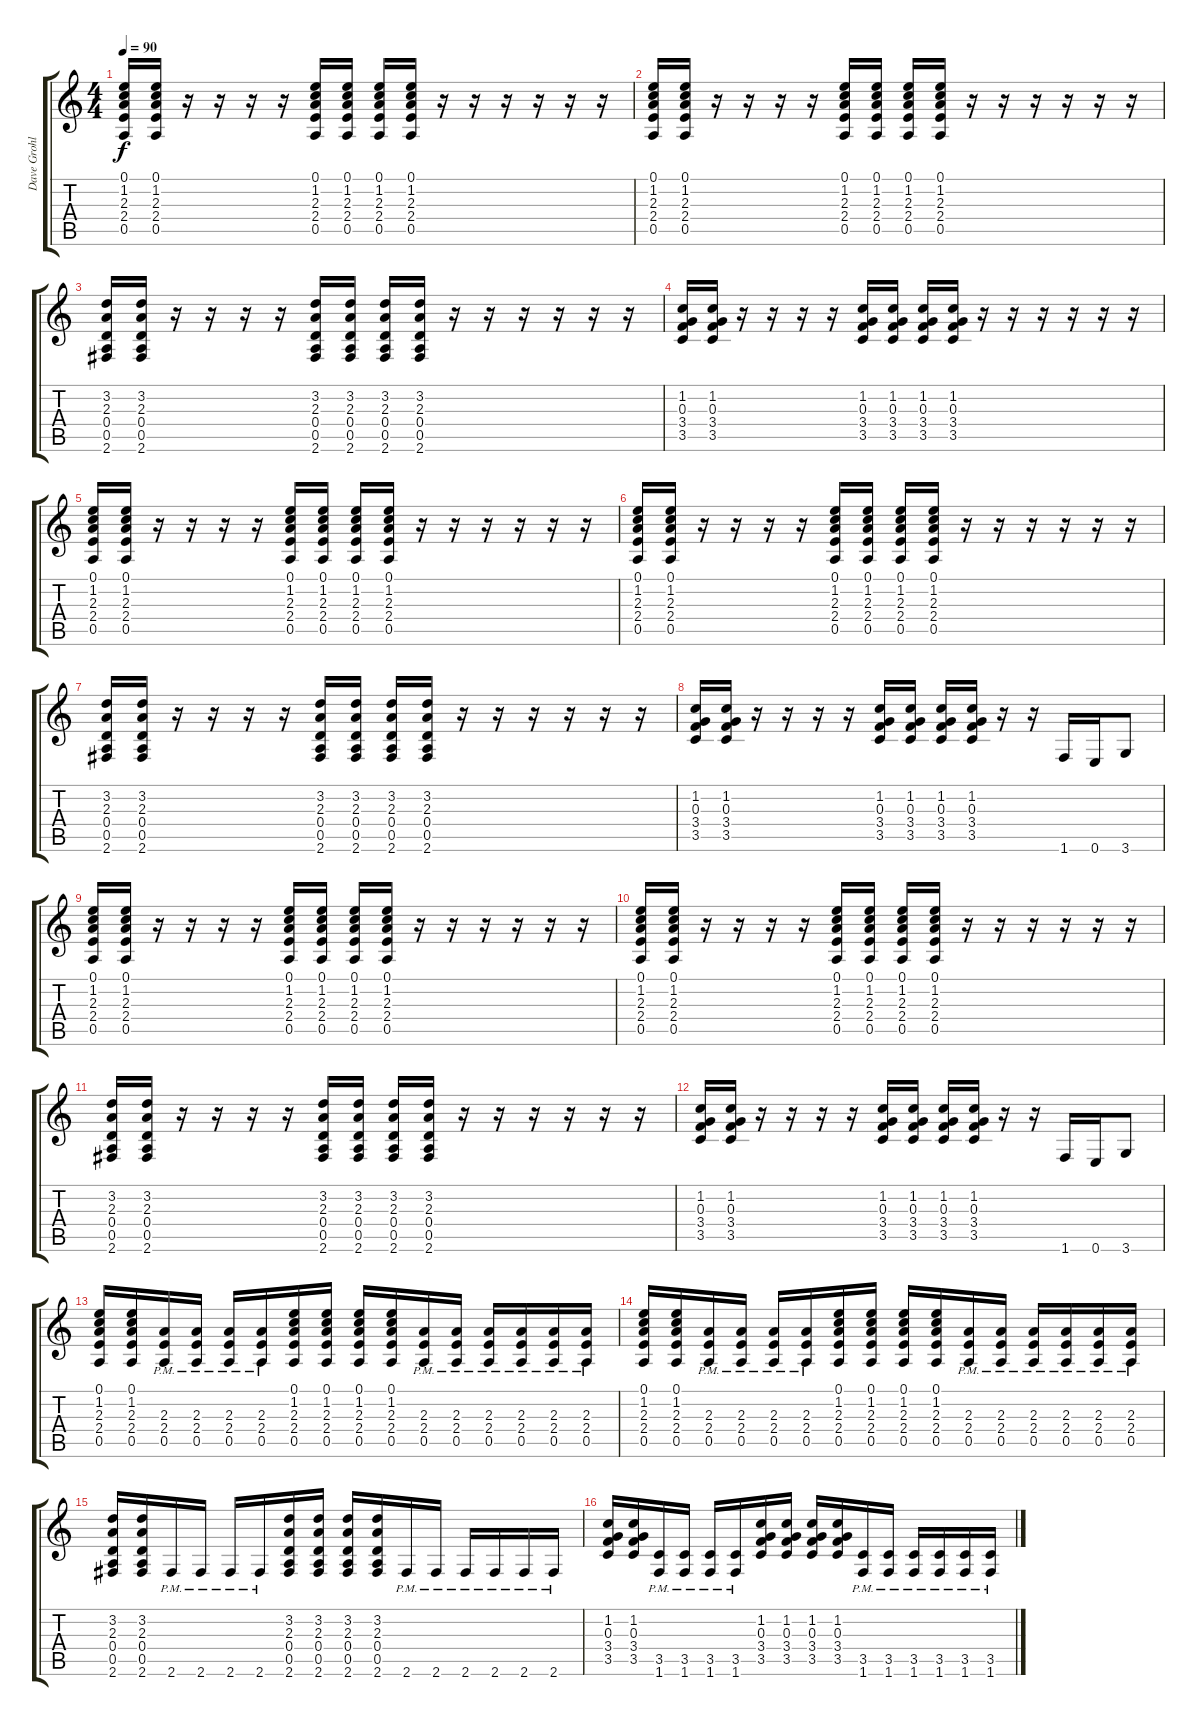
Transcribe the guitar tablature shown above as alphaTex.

\track ("Dave Grohl - Rhythm Guitar" "Dave Grohl") {instrument overdrivenguitar}
\staff {score tabs}
\tuning (E4 B3 G3 D3 A2 E2) {hide}
\ts (4 4)
\tempo 90
\clef g2
\ks c
(0.1 1.2 2.3 2.4 0.5).16{dy f} (0.1 1.2 2.3 2.4 0.5).16 r.16 r.16 r.16 r.16 (0.1 1.2 2.3 2.4 0.5).16 (0.1 1.2 2.3 2.4 0.5).16 (0.1 1.2 2.3 2.4 0.5).16 (0.1 1.2 2.3 2.4 0.5).16 r.16 r.16 r.16 r.16 r.16 r.16 |
(0.1 1.2 2.3 2.4 0.5).16 (0.1 1.2 2.3 2.4 0.5).16 r.16 r.16 r.16 r.16 (0.1 1.2 2.3 2.4 0.5).16 (0.1 1.2 2.3 2.4 0.5).16 (0.1 1.2 2.3 2.4 0.5).16 (0.1 1.2 2.3 2.4 0.5).16 r.16 r.16 r.16 r.16 r.16 r.16 |
(3.2 2.3 0.4 0.5 2.6).16 (3.2 2.3 0.4 0.5 2.6).16 r.16 r.16 r.16 r.16 (3.2 2.3 0.4 0.5 2.6).16 (3.2 2.3 0.4 0.5 2.6).16 (3.2 2.3 0.4 0.5 2.6).16 (3.2 2.3 0.4 0.5 2.6).16 r.16 r.16 r.16 r.16 r.16 r.16 |
(1.2 0.3 3.4 3.5).16 (1.2 0.3 3.4 3.5).16 r.16 r.16 r.16 r.16 (1.2 0.3 3.4 3.5).16 (1.2 0.3 3.4 3.5).16 (1.2 0.3 3.4 3.5).16 (1.2 0.3 3.4 3.5).16 r.16 r.16 r.16 r.16 r.16 r.16 |
(0.1 1.2 2.3 2.4 0.5).16 (0.1 1.2 2.3 2.4 0.5).16 r.16 r.16 r.16 r.16 (0.1 1.2 2.3 2.4 0.5).16 (0.1 1.2 2.3 2.4 0.5).16 (0.1 1.2 2.3 2.4 0.5).16 (0.1 1.2 2.3 2.4 0.5).16 r.16 r.16 r.16 r.16 r.16 r.16 |
(0.1 1.2 2.3 2.4 0.5).16 (0.1 1.2 2.3 2.4 0.5).16 r.16 r.16 r.16 r.16 (0.1 1.2 2.3 2.4 0.5).16 (0.1 1.2 2.3 2.4 0.5).16 (0.1 1.2 2.3 2.4 0.5).16 (0.1 1.2 2.3 2.4 0.5).16 r.16 r.16 r.16 r.16 r.16 r.16 |
(3.2 2.3 0.4 0.5 2.6).16 (3.2 2.3 0.4 0.5 2.6).16 r.16 r.16 r.16 r.16 (3.2 2.3 0.4 0.5 2.6).16 (3.2 2.3 0.4 0.5 2.6).16 (3.2 2.3 0.4 0.5 2.6).16 (3.2 2.3 0.4 0.5 2.6).16 r.16 r.16 r.16 r.16 r.16 r.16 |
(1.2 0.3 3.4 3.5).16 (1.2 0.3 3.4 3.5).16 r.16 r.16 r.16 r.16 (1.2 0.3 3.4 3.5).16 (1.2 0.3 3.4 3.5).16 (1.2 0.3 3.4 3.5).16 (1.2 0.3 3.4 3.5).16 r.16 r.16 1.6.16 0.6.16 3.6.8 |
(0.1 1.2 2.3 2.4 0.5).16 (0.1 1.2 2.3 2.4 0.5).16 r.16 r.16 r.16 r.16 (0.1 1.2 2.3 2.4 0.5).16 (0.1 1.2 2.3 2.4 0.5).16 (0.1 1.2 2.3 2.4 0.5).16 (0.1 1.2 2.3 2.4 0.5).16 r.16 r.16 r.16 r.16 r.16 r.16 |
(0.1 1.2 2.3 2.4 0.5).16 (0.1 1.2 2.3 2.4 0.5).16 r.16 r.16 r.16 r.16 (0.1 1.2 2.3 2.4 0.5).16 (0.1 1.2 2.3 2.4 0.5).16 (0.1 1.2 2.3 2.4 0.5).16 (0.1 1.2 2.3 2.4 0.5).16 r.16 r.16 r.16 r.16 r.16 r.16 |
(3.2 2.3 0.4 0.5 2.6).16 (3.2 2.3 0.4 0.5 2.6).16 r.16 r.16 r.16 r.16 (3.2 2.3 0.4 0.5 2.6).16 (3.2 2.3 0.4 0.5 2.6).16 (3.2 2.3 0.4 0.5 2.6).16 (3.2 2.3 0.4 0.5 2.6).16 r.16 r.16 r.16 r.16 r.16 r.16 |
(1.2 0.3 3.4 3.5).16 (1.2 0.3 3.4 3.5).16 r.16 r.16 r.16 r.16 (1.2 0.3 3.4 3.5).16 (1.2 0.3 3.4 3.5).16 (1.2 0.3 3.4 3.5).16 (1.2 0.3 3.4 3.5).16 r.16 r.16 1.6.16 0.6.16 3.6.8 |
(0.1 1.2 2.3 2.4 0.5).16 (0.1 1.2 2.3 2.4 0.5).16 (2.3{pm} 2.4{pm} 0.5{pm}).16 (2.3{pm} 2.4{pm} 0.5{pm}).16 (2.3{pm} 2.4{pm} 0.5{pm}).16 (2.3{pm} 2.4{pm} 0.5{pm}).16 (0.1 1.2 2.3 2.4 0.5).16 (0.1 1.2 2.3 2.4 0.5).16 (0.1 1.2 2.3 2.4 0.5).16 (0.1 1.2 2.3 2.4 0.5).16 (2.3{pm} 2.4{pm} 0.5{pm}).16 (2.3{pm} 2.4{pm} 0.5{pm}).16 (2.3{pm} 2.4{pm} 0.5{pm}).16 (2.3{pm} 2.4{pm} 0.5{pm}).16 (2.3{pm} 2.4{pm} 0.5{pm}).16 (2.3{pm} 2.4{pm} 0.5{pm}).16 |
(0.1 1.2 2.3 2.4 0.5).16 (0.1 1.2 2.3 2.4 0.5).16 (2.3{pm} 2.4{pm} 0.5{pm}).16 (2.3{pm} 2.4{pm} 0.5{pm}).16 (2.3{pm} 2.4{pm} 0.5{pm}).16 (2.3{pm} 2.4{pm} 0.5{pm}).16 (0.1 1.2 2.3 2.4 0.5).16 (0.1 1.2 2.3 2.4 0.5).16 (0.1 1.2 2.3 2.4 0.5).16 (0.1 1.2 2.3 2.4 0.5).16 (2.3{pm} 2.4{pm} 0.5{pm}).16 (2.3{pm} 2.4{pm} 0.5{pm}).16 (2.3{pm} 2.4{pm} 0.5{pm}).16 (2.3{pm} 2.4{pm} 0.5{pm}).16 (2.3{pm} 2.4{pm} 0.5{pm}).16 (2.3{pm} 2.4{pm} 0.5{pm}).16 |
(3.2 2.3 0.4 0.5 2.6).16 (3.2 2.3 0.4 0.5 2.6).16 2.6{pm}.16 2.6{pm}.16 2.6{pm}.16 2.6{pm}.16 (3.2 2.3 0.4 0.5 2.6).16 (3.2 2.3 0.4 0.5 2.6).16 (3.2 2.3 0.4 0.5 2.6).16 (3.2 2.3 0.4 0.5 2.6).16 2.6{pm}.16 2.6{pm}.16 2.6{pm}.16 2.6{pm}.16 2.6{pm}.16 2.6{pm}.16 |
(1.2 0.3 3.4 3.5).16 (1.2 0.3 3.4 3.5).16 (3.5{pm} 1.6{pm}).16 (3.5{pm} 1.6{pm}).16 (3.5{pm} 1.6{pm}).16 (3.5{pm} 1.6{pm}).16 (1.2 0.3 3.4 3.5).16 (1.2 0.3 3.4 3.5).16 (1.2 0.3 3.4 3.5).16 (1.2 0.3 3.4 3.5).16 (3.5{pm} 1.6{pm}).16 (3.5{pm} 1.6{pm}).16 (3.5{pm} 1.6{pm}).16 (3.5{pm} 1.6{pm}).16 (3.5{pm} 1.6{pm}).16 (3.5{pm} 1.6{pm}).16
